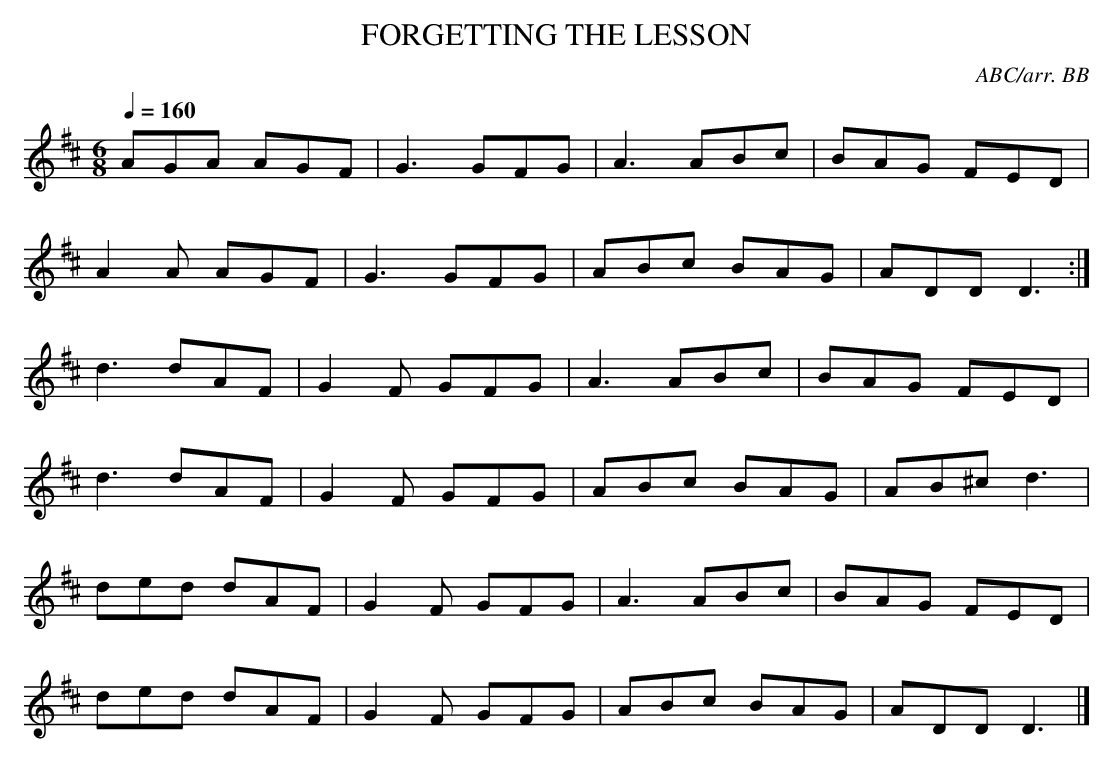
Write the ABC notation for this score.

X:1
T:FORGETTING THE LESSON
or source. Maybe Joanie Madden?
C:ABC/arr. BB
M:6/8
Q:1/4=160
L:1/8
K:D
AGA AGF|G3 GFG|A3 ABc|BAG FED|
A2A AGF|G3 GFG|ABc BAG|ADD D3:|
d3 dAF|G2F GFG|A3 ABc|BAG FED|
d3 dAF|G2F GFG|ABc BAG|AB^c d3|
ded dAF|G2F GFG|A3 ABc|BAG FED|
ded dAF|G2F GFG|ABc BAG|ADD D3|]
